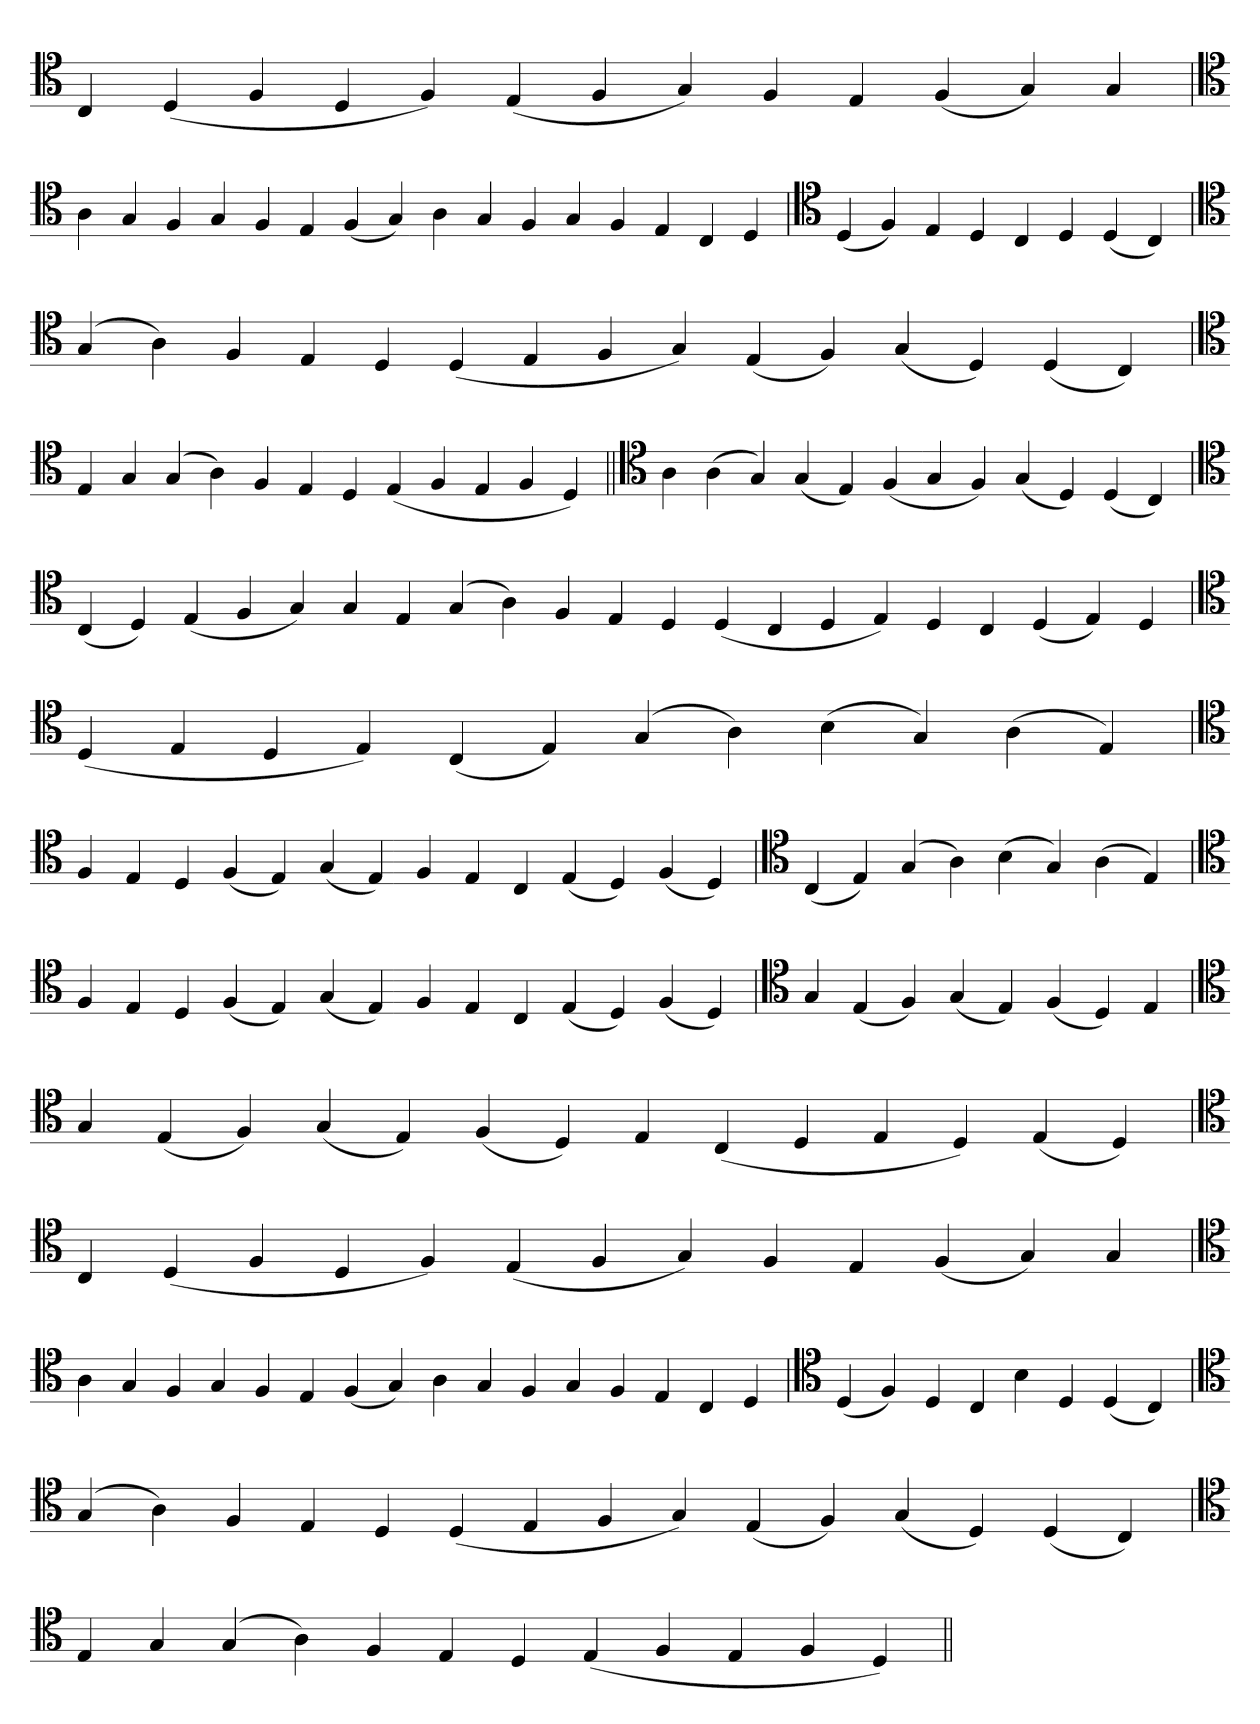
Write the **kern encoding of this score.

**kern
*part1
*staff1
*clefC4
=
4C
(4D
4F
4D
4F)
(4E
4F
4G)
4F
4E
(4F
4G)
4G
='
*clefC4
4A
4G
4F
4G
4F
4E
(4F
4G)
4A
4G
4F
4G
4F
4E
4C
4D
=`
*clefC4
(4D
4F)
4E
4D
4C
4D
(4D
4C)
='
*clefC4
(4G
4A)
4F
4E
4D
(4D
4E
4F
4G)
(4E
4F)
(4G
4D)
(4D
4C)
=`
*clefC4
4E
4G
(4G
4A)
4F
4E
4D
(4E
4F
4E
4F
4D)
=||
*clefC4
4A
(4A
4G)
(4G
4E)
(4F
4G
4F)
(4G
4D)
(4D
4C)
=`
*clefC4
(4C
4D)
(4E
4F
4G)
4G
4E
(4G
4A)
4F
4E
4D
(4D
4C
4D
4E)
4D
4C
(4D
4E)
4D
=
*clefC4
(4D
4E
4D
4E)
(4C
4E)
(4G
4A)
(4B
4G)
(4A
4E)
=`
*clefC4
4F
4E
4D
(4F
4E)
(4G
4E)
4F
4E
4C
(4E
4D)
(4F
4D)
='
*clefC4
(4C
4E)
(4G
4A)
(4B
4G)
(4A
4E)
=`
*clefC4
4F
4E
4D
(4F
4E)
(4G
4E)
4F
4E
4C
(4E
4D)
(4F
4D)
='
*clefC4
4G
(4E
4F)
(4G
4E)
(4F
4D)
4E
=`
*clefC4
4G
(4E
4F)
(4G
4E)
(4F
4D)
4E
(4C
4D
4E
4D)
(4E
4D)
=
*clefC4
4C
(4D
4F
4D
4F)
(4E
4F
4G)
4F
4E
(4F
4G)
4G
='
*clefC4
4A
4G
4F
4G
4F
4E
(4F
4G)
4A
4G
4F
4G
4F
4E
4C
4D
=`
*clefC4
(4D
4F)
4D
4C
4B
4D
(4D
4C)
='
*clefC4
(4G
4A)
4F
4E
4D
(4D
4E
4F
4G)
(4E
4F)
(4G
4D)
(4D
4C)
=`
*clefC4
4E
4G
(4G
4A)
4F
4E
4D
(4E
4F
4E
4F
4D)
=||
*-
